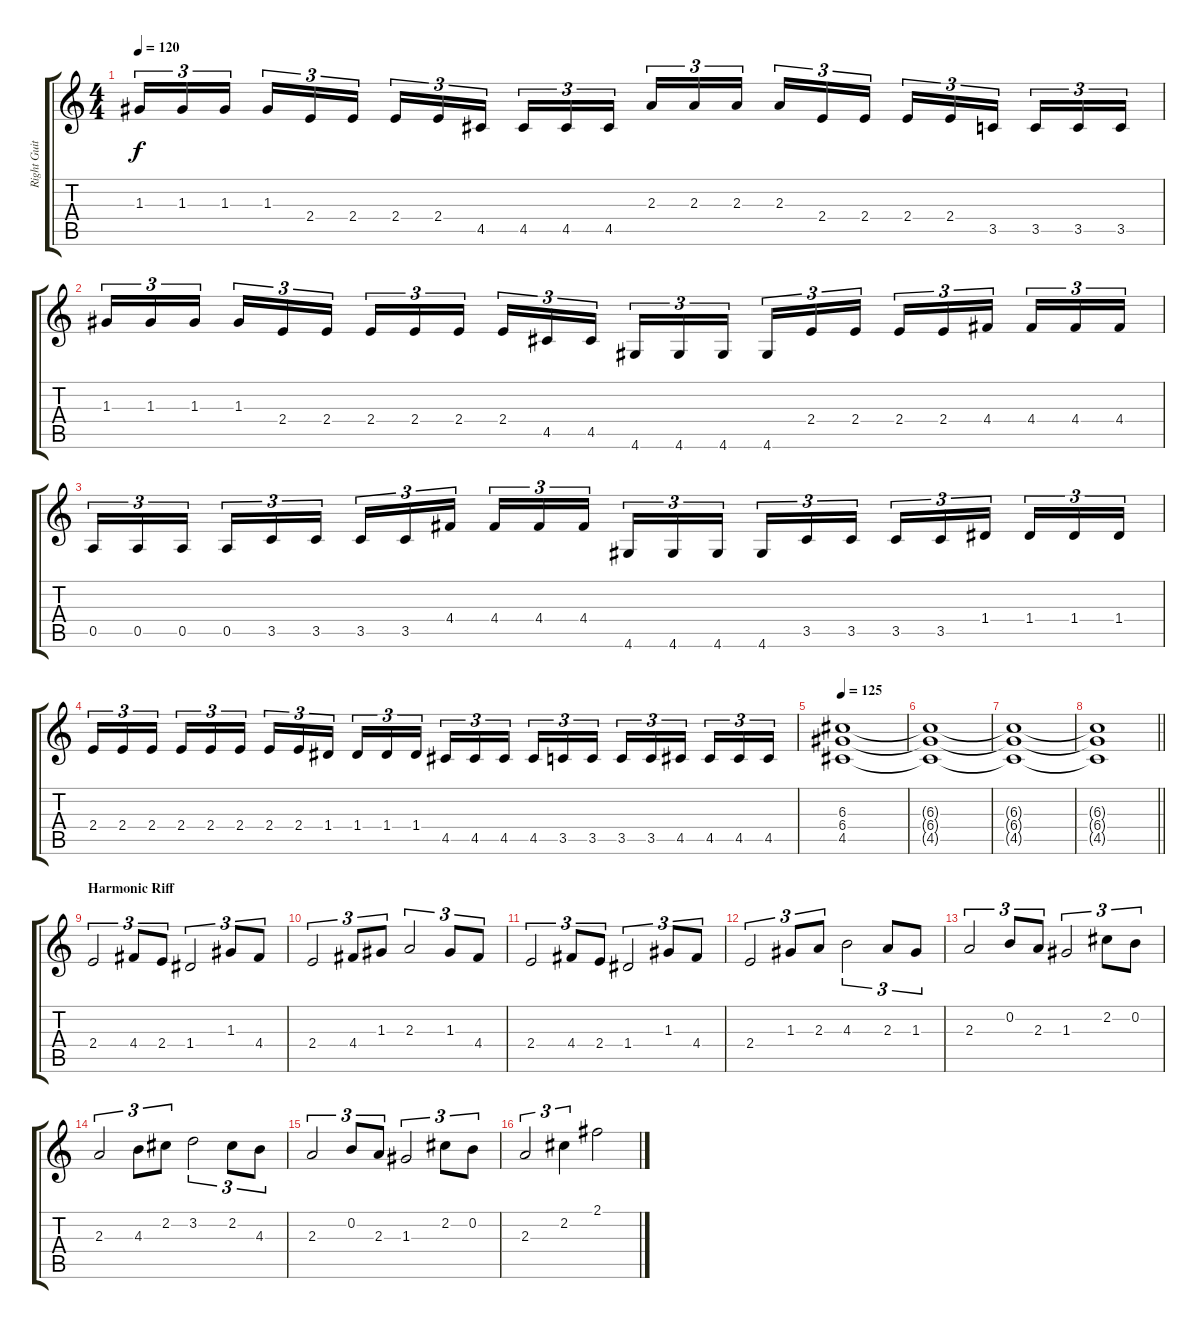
\track ("Right Guitar" "Right Guit") {instrument distortionguitar}
\staff {score tabs}
\tuning (E4 B3 G3 D3 A2 E2) {hide}
\ts (4 4)
\tempo 120
\clef g2
\ks c
1.3.16{tu (3 2) dy f} 1.3.16{tu (3 2)} 1.3.16{tu (3 2) beam splitsecondary} 1.3.16{tu (3 2)} 2.4.16{tu (3 2)} 2.4.16{tu (3 2)} 2.4.16{tu (3 2)} 2.4.16{tu (3 2)} 4.5.16{tu (3 2) beam splitsecondary} 4.5.16{tu (3 2)} 4.5.16{tu (3 2)} 4.5.16{tu (3 2)} 2.3.16{tu (3 2)} 2.3.16{tu (3 2)} 2.3.16{tu (3 2) beam splitsecondary} 2.3.16{tu (3 2)} 2.4.16{tu (3 2)} 2.4.16{tu (3 2)} 2.4.16{tu (3 2)} 2.4.16{tu (3 2)} 3.5.16{tu (3 2) beam splitsecondary} 3.5.16{tu (3 2)} 3.5.16{tu (3 2)} 3.5.16{tu (3 2)} |
1.3.16{tu (3 2)} 1.3.16{tu (3 2)} 1.3.16{tu (3 2) beam splitsecondary} 1.3.16{tu (3 2)} 2.4.16{tu (3 2)} 2.4.16{tu (3 2)} 2.4.16{tu (3 2)} 2.4.16{tu (3 2)} 2.4.16{tu (3 2) beam splitsecondary} 2.4.16{tu (3 2)} 4.5.16{tu (3 2)} 4.5.16{tu (3 2)} 4.6.16{tu (3 2)} 4.6.16{tu (3 2)} 4.6.16{tu (3 2) beam splitsecondary} 4.6.16{tu (3 2)} 2.4.16{tu (3 2)} 2.4.16{tu (3 2)} 2.4.16{tu (3 2)} 2.4.16{tu (3 2)} 4.4.16{tu (3 2) beam splitsecondary} 4.4.16{tu (3 2)} 4.4.16{tu (3 2)} 4.4.16{tu (3 2)} |
0.5.16{tu (3 2)} 0.5.16{tu (3 2)} 0.5.16{tu (3 2) beam splitsecondary} 0.5.16{tu (3 2)} 3.5.16{tu (3 2)} 3.5.16{tu (3 2)} 3.5.16{tu (3 2)} 3.5.16{tu (3 2)} 4.4.16{tu (3 2) beam splitsecondary} 4.4.16{tu (3 2)} 4.4.16{tu (3 2)} 4.4.16{tu (3 2)} 4.6.16{tu (3 2)} 4.6.16{tu (3 2)} 4.6.16{tu (3 2) beam splitsecondary} 4.6.16{tu (3 2)} 3.5.16{tu (3 2)} 3.5.16{tu (3 2)} 3.5.16{tu (3 2)} 3.5.16{tu (3 2)} 1.4.16{tu (3 2) beam splitsecondary} 1.4.16{tu (3 2)} 1.4.16{tu (3 2)} 1.4.16{tu (3 2)} |
2.4.16{tu (3 2)} 2.4.16{tu (3 2)} 2.4.16{tu (3 2) beam splitsecondary} 2.4.16{tu (3 2)} 2.4.16{tu (3 2)} 2.4.16{tu (3 2)} 2.4.16{tu (3 2)} 2.4.16{tu (3 2)} 1.4.16{tu (3 2) beam splitsecondary} 1.4.16{tu (3 2)} 1.4.16{tu (3 2)} 1.4.16{tu (3 2)} 4.5.16{tu (3 2)} 4.5.16{tu (3 2)} 4.5.16{tu (3 2) beam splitsecondary} 4.5.16{tu (3 2)} 3.5.16{tu (3 2)} 3.5.16{tu (3 2)} 3.5.16{tu (3 2)} 3.5.16{tu (3 2)} 4.5.16{tu (3 2) beam splitsecondary} 4.5.16{tu (3 2)} 4.5.16{tu (3 2)} 4.5.16{tu (3 2)} |
\tempo 125
(6.3 6.4 4.5).1 |
(6.3{t} 6.4{t} 4.5{t}).1 |
(6.3{t} 6.4{t} 4.5{t}).1 |
\barLineRight lightlight
(6.3{t} 6.4{t} 4.5{t}).1 |
\section ("" "Harmonic Riff")
2.4.2{tu (3 2)} 4.4.8{tu (3 2)} 2.4.8{tu (3 2)} 1.4.2{tu (3 2)} 1.3.8{tu (3 2)} 4.4.8{tu (3 2)} |
2.4.2{tu (3 2)} 4.4.8{tu (3 2)} 1.3.8{tu (3 2)} 2.3.2{tu (3 2)} 1.3.8{tu (3 2)} 4.4.8{tu (3 2)} |
2.4.2{tu (3 2)} 4.4.8{tu (3 2)} 2.4.8{tu (3 2)} 1.4.2{tu (3 2)} 1.3.8{tu (3 2)} 4.4.8{tu (3 2)} |
2.4.2{tu (3 2)} 1.3.8{tu (3 2)} 2.3.8{tu (3 2)} 4.3.2{tu (3 2)} 2.3.8{tu (3 2)} 1.3.8{tu (3 2)} |
2.3.2{tu (3 2)} 0.2.8{tu (3 2)} 2.3.8{tu (3 2)} 1.3.2{tu (3 2)} 2.2.8{tu (3 2)} 0.2.8{tu (3 2)} |
2.3.2{tu (3 2)} 4.3.8{tu (3 2)} 2.2.8{tu (3 2)} 3.2.2{tu (3 2)} 2.2.8{tu (3 2)} 4.3.8{tu (3 2)} |
2.3.2{tu (3 2)} 0.2.8{tu (3 2)} 2.3.8{tu (3 2)} 1.3.2{tu (3 2)} 2.2.8{tu (3 2)} 0.2.8{tu (3 2)} |
2.3.2{tu (3 2)} 2.2.4{tu (3 2)} 2.1.2
